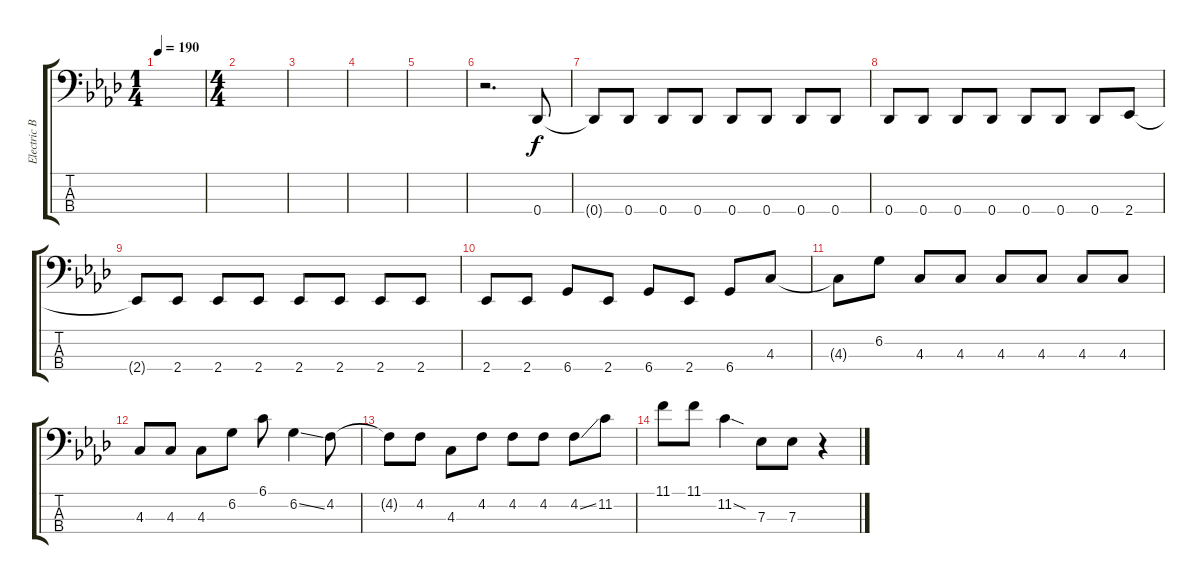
\track ("Electric Bass" "Electric B") {instrument electricbassfinger}
\staff {score tabs}
\tuning (Gb2 Db2 Ab1 Db1) {hide}
\ts (1 4)
\tempo 190
\clef f4
\ks ab
|
\ts (4 4)
|
|
|
|
r.2{d} 0.4.8 |
0.4{t}.8 0.4.8 0.4.8 0.4.8 0.4.8 0.4.8 0.4.8 0.4.8 |
0.4.8 0.4.8 0.4.8 0.4.8 0.4.8 0.4.8 0.4.8 2.4.8 |
2.4{t}.8 2.4.8 2.4.8 2.4.8 2.4.8 2.4.8 2.4.8 2.4.8 |
2.4.8 2.4.8 6.4.8 2.4.8 6.4.8 2.4.8 6.4.8 4.3.8 |
4.3{t}.8 6.2.8 4.3.8 4.3.8 4.3.8 4.3.8 4.3.8 4.3.8 |
4.3.8 4.3.8 4.3.8 6.2.8 6.1.8 6.2{ss}.4 4.2.8 |
4.2{t}.8 4.2.8 4.3.8 4.2.8 4.2.8 4.2.8 4.2{ss}.8 11.2.8 |
11.1.8 11.1.8 11.2{sod}.4 7.3.8 7.3.8 r.4
